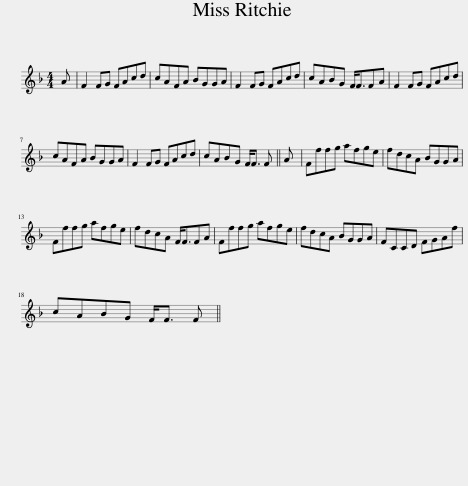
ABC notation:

X:1
L:1/8
M:4/4
I:linebreak $
K:F
V:1 treble
V:1
 A | F2 FG FAcd | cAFA BGGA | F2 FG FAcd | cABG F<FFA | %5
 F2 FG FAcd |$ cAFA BGGA | F2 FG FAcd | cABG F<F F || A | %10
 Fffg afge | fdcA BGGA |$ Fffg afge | fdcA F<FFA | Fffg afge | %15
 fdcA BGGA | FCCD FGAf |$ cABG F<F F || %18
